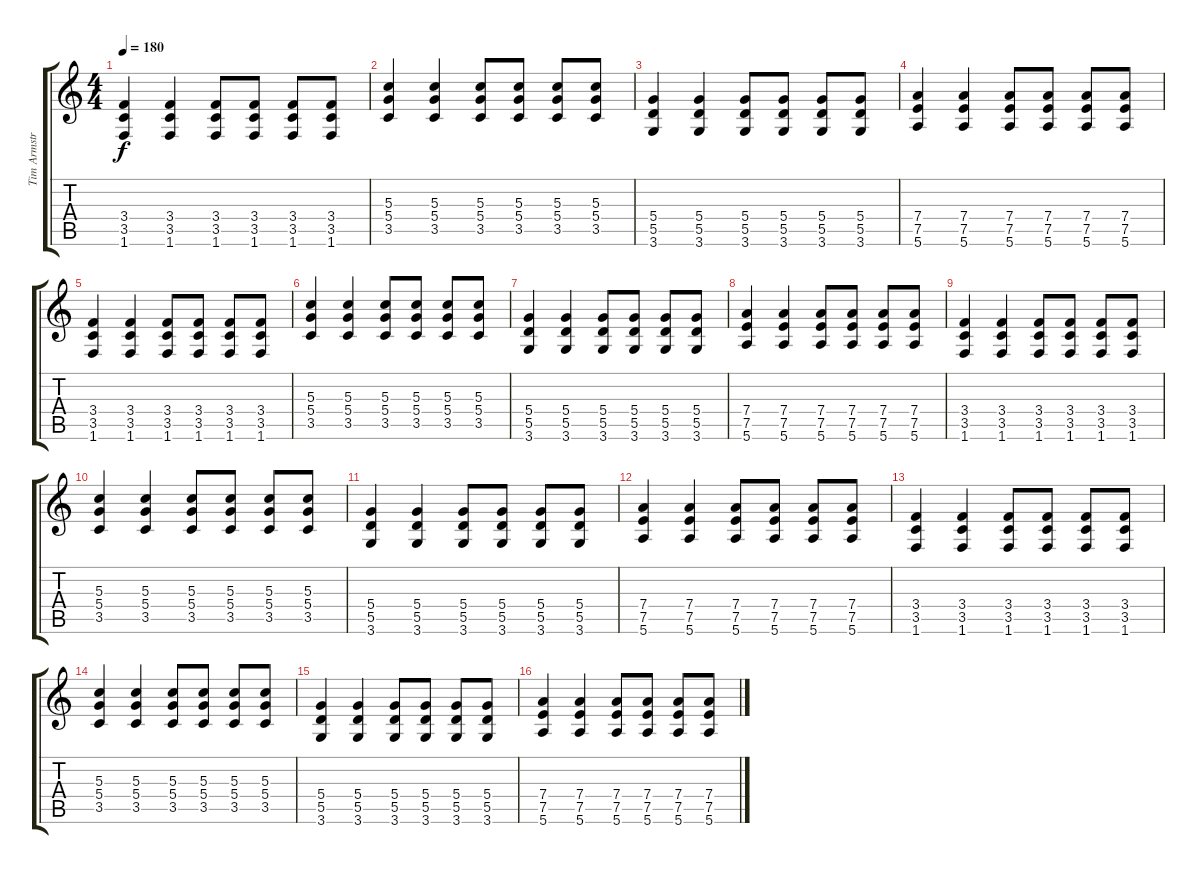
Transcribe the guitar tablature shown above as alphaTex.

\track ("Tim Armstrong" "Tim Armstr") {instrument distortionguitar}
\staff {score tabs}
\tuning (E4 B3 G3 D3 A2 E2) {hide}
\ts (4 4)
\tempo 180
\clef g2
\ks c
(3.4 3.5 1.6).4{dy f} (3.4 3.5 1.6).4 (3.4 3.5 1.6).8 (3.4 3.5 1.6).8 (3.4 3.5 1.6).8 (3.4 3.5 1.6).8 |
(5.3 5.4 3.5).4{volume 12} (5.3 5.4 3.5).4 (5.3 5.4 3.5).8 (5.3 5.4 3.5).8 (5.3 5.4 3.5).8 (5.3 5.4 3.5).8 |
(5.4 5.5 3.6).4 (5.4 5.5 3.6).4 (5.4 5.5 3.6).8 (5.4 5.5 3.6).8 (5.4 5.5 3.6).8 (5.4 5.5 3.6).8 |
(7.4 7.5 5.6).4 (7.4 7.5 5.6).4 (7.4 7.5 5.6).8 (7.4 7.5 5.6).8 (7.4 7.5 5.6).8 (7.4 7.5 5.6).8 |
(3.4 3.5 1.6).4 (3.4 3.5 1.6).4 (3.4 3.5 1.6).8 (3.4 3.5 1.6).8 (3.4 3.5 1.6).8 (3.4 3.5 1.6).8 |
(5.3 5.4 3.5).4 (5.3 5.4 3.5).4 (5.3 5.4 3.5).8 (5.3 5.4 3.5).8 (5.3 5.4 3.5).8 (5.3 5.4 3.5).8 |
(5.4 5.5 3.6).4 (5.4 5.5 3.6).4 (5.4 5.5 3.6).8 (5.4 5.5 3.6).8 (5.4 5.5 3.6).8 (5.4 5.5 3.6).8 |
(7.4 7.5 5.6).4 (7.4 7.5 5.6).4 (7.4 7.5 5.6).8 (7.4 7.5 5.6).8 (7.4 7.5 5.6).8 (7.4 7.5 5.6).8 |
(3.4 3.5 1.6).4 (3.4 3.5 1.6).4 (3.4 3.5 1.6).8 (3.4 3.5 1.6).8 (3.4 3.5 1.6).8 (3.4 3.5 1.6).8 |
(5.3 5.4 3.5).4 (5.3 5.4 3.5).4 (5.3 5.4 3.5).8 (5.3 5.4 3.5).8 (5.3 5.4 3.5).8 (5.3 5.4 3.5).8 |
(5.4 5.5 3.6).4 (5.4 5.5 3.6).4 (5.4 5.5 3.6).8 (5.4 5.5 3.6).8 (5.4 5.5 3.6).8 (5.4 5.5 3.6).8 |
(7.4 7.5 5.6).4 (7.4 7.5 5.6).4 (7.4 7.5 5.6).8 (7.4 7.5 5.6).8 (7.4 7.5 5.6).8 (7.4 7.5 5.6).8 |
(3.4 3.5 1.6).4 (3.4 3.5 1.6).4 (3.4 3.5 1.6).8 (3.4 3.5 1.6).8 (3.4 3.5 1.6).8 (3.4 3.5 1.6).8 |
(5.3 5.4 3.5).4 (5.3 5.4 3.5).4 (5.3 5.4 3.5).8 (5.3 5.4 3.5).8 (5.3 5.4 3.5).8 (5.3 5.4 3.5).8 |
(5.4 5.5 3.6).4 (5.4 5.5 3.6).4 (5.4 5.5 3.6).8 (5.4 5.5 3.6).8 (5.4 5.5 3.6).8 (5.4 5.5 3.6).8 |
(7.4 7.5 5.6).4 (7.4 7.5 5.6).4 (7.4 7.5 5.6).8 (7.4 7.5 5.6).8 (7.4 7.5 5.6).8 (7.4 7.5 5.6).8
